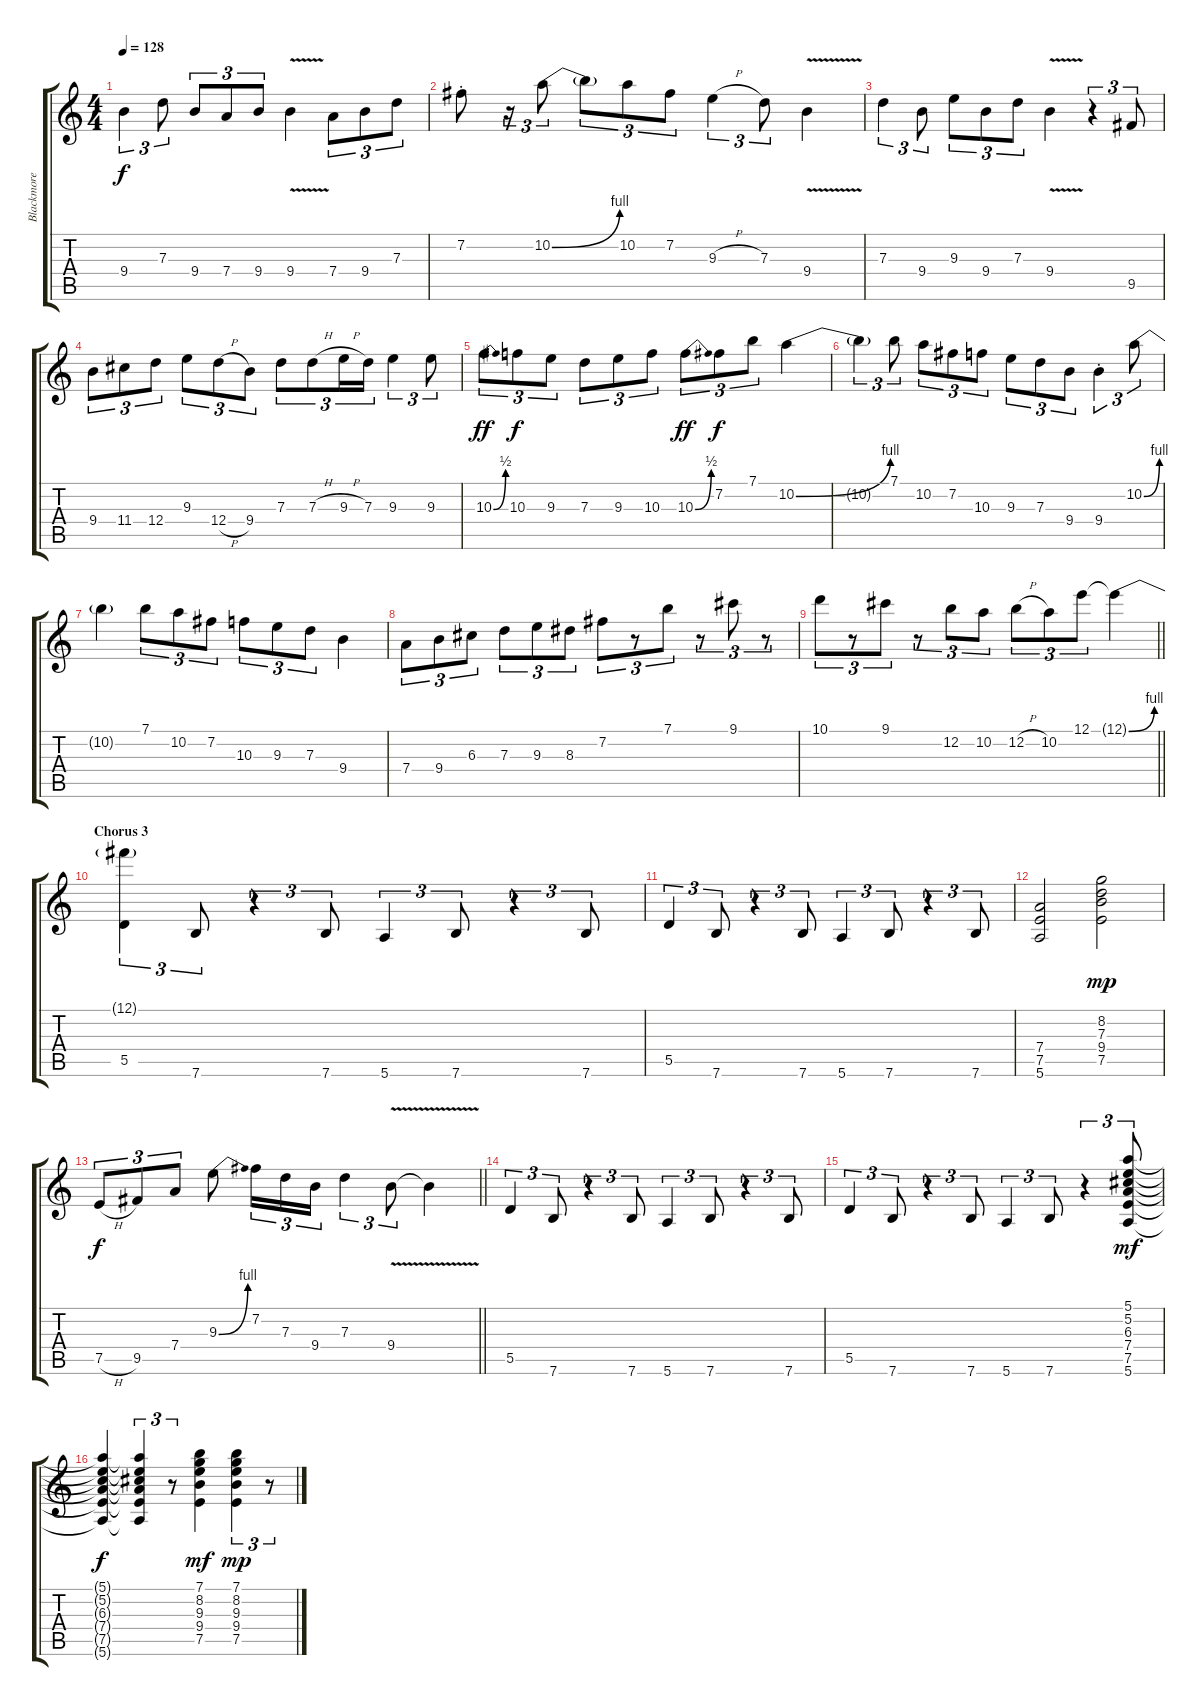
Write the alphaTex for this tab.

\track ("Blackmore" "Blackmore") {instrument overdrivenguitar}
\staff {score tabs}
\tuning (E4 B3 G3 D3 A2 E2) {hide}
\ts (4 4)
\tempo 128
\clef g2
\ks c
9.4.4{tu (3 2) dy f} 7.3.8{tu (3 2)} 9.4.8{tu (3 2)} 7.4.8{tu (3 2)} 9.4.8{tu (3 2)} 9.4{v}.4 7.4.8{tu (3 2)} 9.4.8{tu (3 2)} 7.3.8{tu (3 2)} |
7.2{st}.8 r.16{tu (3 2)} 10.2{be (bend 0 0 60 4)}.8{tu (3 2)} 10.2{t}.8{tu (3 2)} 10.2.8{tu (3 2)} 7.2.8{tu (3 2)} 9.3{h}.4{tu (3 2)} 7.3.8{tu (3 2)} 9.4{v}.4 |
7.3.4{tu (3 2)} 9.4.8{tu (3 2)} 9.3.8{tu (3 2)} 9.4.8{tu (3 2)} 7.3.8{tu (3 2)} 9.4{v}.4 r.4{tu (3 2)} 9.5.8{tu (3 2)} |
9.4.8{tu (3 2)} 11.4.8{tu (3 2)} 12.4.8{tu (3 2)} 9.3.8{tu (3 2)} 12.4{h}.8{tu (3 2)} 9.4.8{tu (3 2)} 7.3.8{tu (3 2)} 7.3{h}.8{tu (3 2)} 9.3{h}.16{tu (3 2)} 7.3.16{tu (3 2)} 9.3.4{tu (3 2)} 9.3.8{tu (3 2)} |
10.3{be (bend 0 0 60 2)}.8{tu (3 2) dy ff} 10.3.8{tu (3 2) dy f} 9.3.8{tu (3 2)} 7.3.8{tu (3 2)} 9.3.8{tu (3 2)} 10.3.8{tu (3 2)} 10.3{be (bend 0 0 60 2)}.8{tu (3 2) dy ff} 7.2.8{tu (3 2) dy f} 7.1.8{tu (3 2)} 10.2{be (bend 0 0 60 4)}.4 |
10.2{t}.4{tu (3 2)} 7.1.8{tu (3 2)} 10.2.8{tu (3 2)} 7.2.8{tu (3 2)} 10.3.8{tu (3 2)} 9.3.8{tu (3 2)} 7.3.8{tu (3 2)} 9.4.8{tu (3 2)} 9.4{st}.4{tu (3 2)} 10.2{be (bend 0 0 60 4)}.8{tu (3 2)} |
10.2{t}.4 7.1.8{tu (3 2)} 10.2.8{tu (3 2)} 7.2.8{tu (3 2)} 10.3.8{tu (3 2)} 9.3.8{tu (3 2)} 7.3.8{tu (3 2)} 9.4.4 |
7.4.8{tu (3 2)} 9.4.8{tu (3 2)} 6.3.8{tu (3 2)} 7.3.8{tu (3 2)} 9.3.8{tu (3 2)} 8.3.8{tu (3 2)} 7.2.8{tu (3 2)} r.8{tu (3 2)} 7.1.8{tu (3 2)} r.8{tu (3 2)} 9.1.8{tu (3 2)} r.8{tu (3 2)} |
\barLineRight lightlight
10.1.8{tu (3 2)} r.8{tu (3 2)} 9.1.8{tu (3 2)} r.8{tu (3 2)} 12.2.8{tu (3 2)} 10.2.8{tu (3 2)} 12.2{h}.8{tu (3 2)} 10.2.8{tu (3 2)} 12.1.8{tu (3 2)} 12.1{be (bend 0 0 60 4) t}.4 |
\section ("" "Chorus 3")
(12.1{t} 5.5).4{tu (3 2)} 7.6.8{tu (3 2) instrument overdrivenguitar} r.4{tu (3 2)} 7.6.8{tu (3 2)} 5.6.4{tu (3 2)} 7.6.8{tu (3 2)} r.4{tu (3 2)} 7.6.8{tu (3 2)} |
5.5.4{tu (3 2)} 7.6.8{tu (3 2)} r.4{tu (3 2)} 7.6.8{tu (3 2)} 5.6.4{tu (3 2)} 7.6.8{tu (3 2)} r.4{tu (3 2)} 7.6.8{tu (3 2)} |
(7.4 7.5 5.6).2{instrument overdrivenguitar} (8.2 7.3 9.4 7.5).2{dy mp} |
\barLineRight lightlight
7.5{h}.8{tu (3 2) dy f instrument overdrivenguitar} 9.5.8{tu (3 2)} 7.4.8{tu (3 2)} 9.3{be (bend 0 0 60 4)}.8 7.2.16{tu (3 2)} 7.3.16{tu (3 2)} 9.4.16{tu (3 2)} 7.3.4{tu (3 2)} 9.4{v}.8{tu (3 2)} 9.4{t}.4 |
5.5.4{tu (3 2)} 7.6.8{tu (3 2)} r.4{tu (3 2)} 7.6.8{tu (3 2)} 5.6.4{tu (3 2)} 7.6.8{tu (3 2)} r.4{tu (3 2)} 7.6.8{tu (3 2)} |
5.5.4{tu (3 2)} 7.6.8{tu (3 2)} r.4{tu (3 2)} 7.6.8{tu (3 2)} 5.6.4{tu (3 2)} 7.6.8{tu (3 2)} r.4{tu (3 2)} (5.1 5.2 6.3 7.4 7.5 5.6).8{tu (3 2) dy mf instrument overdrivenguitar} |
(5.1{t} 5.2{t} 6.3{t} 7.4{t} 7.5{t} 5.6{t}).4{dy f} (5.1{t} 5.2{t} 6.3{t} 7.4{t} 7.5{t} 5.6{t}).4{tu (3 2)} r.8{tu (3 2)} (7.1 8.2 9.3 9.4 7.5).4{dy mf} (7.1 8.2 9.3 9.4 7.5).4{tu (3 2) dy mp} r.8{tu (3 2)}
